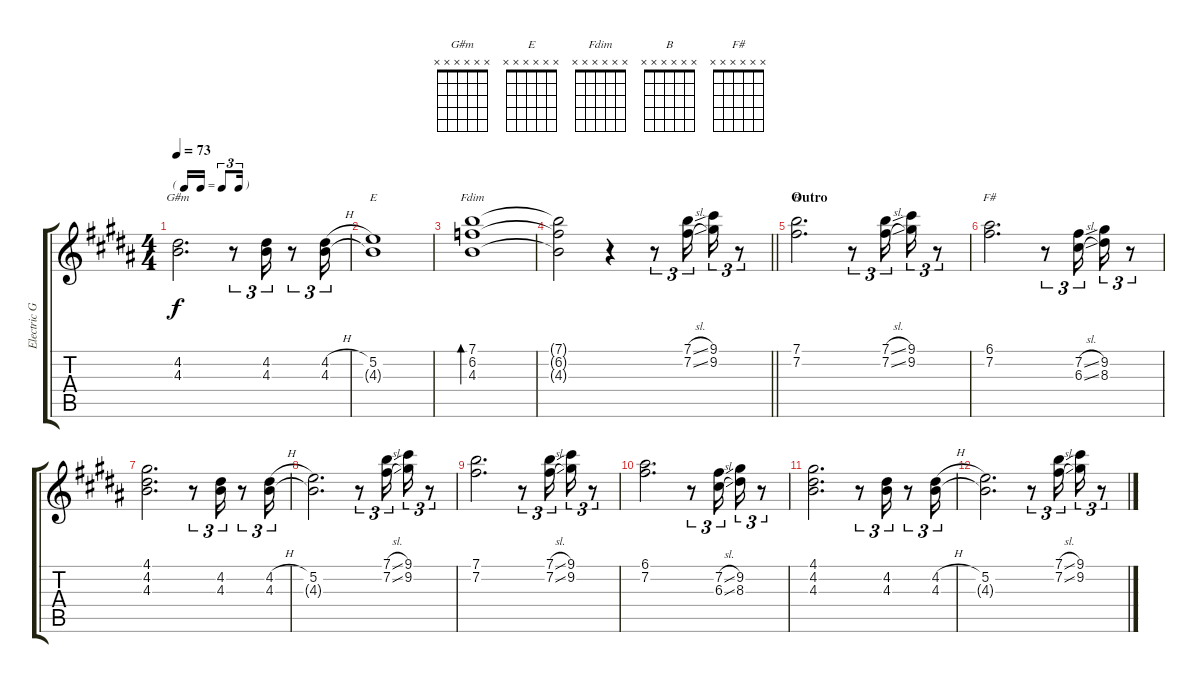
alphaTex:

\track ("Electric Guitar" "Electric G") {instrument electricguitarjazz}
\staff {score tabs}
\tuning (E4 B3 G3 D3 A2 E2) {hide}
\chord ("G#m" x x x x x x)
\chord ("E" x x x x x x)
\chord ("Fdim" x x x x x x)
\chord ("B" x x x x x x)
\chord ("F#" x x x x x x)
\ts (4 4)
\tf triplet16th
\tempo 73
\clef g2
\ks b
(4.2 4.3).2{d ch "G#m" dy f} r.8{tu (3 2)} (4.2 4.3).16{tu (3 2)} r.8{tu (3 2)} (4.2{h} 4.3).16{tu (3 2)} |
(5.2 4.3{t}).1{ch "E"} |
(7.1 6.2 4.3).1{bd 60 ch "Fdim"} |
\barLineRight lightlight
(7.1{t} 6.2{t} 4.3{t}).2 r.4 r.8{tu (3 2)} (7.1{sl} 7.2{sl}).16{tu (3 2)} (9.1 9.2).16{tu (3 2)} r.8{tu (3 2)} |
\section ("" "Outro")
(7.1 7.2).2{d ch "B"} r.8{tu (3 2)} (7.1{sl} 7.2{sl}).16{tu (3 2)} (9.1 9.2).16{tu (3 2)} r.8{tu (3 2)} |
(6.1 7.2).2{d ch "F#"} r.8{tu (3 2)} (7.2{sl} 6.3{sl}).16{tu (3 2)} (9.2 8.3).16{tu (3 2)} r.8{tu (3 2)} |
(4.1 4.2 4.3).2{d} r.8{tu (3 2)} (4.2 4.3).16{tu (3 2)} r.8{tu (3 2)} (4.2{h} 4.3).16{tu (3 2)} |
(5.2 4.3{t}).2{d} r.8{tu (3 2)} (7.1{sl} 7.2{sl}).16{tu (3 2)} (9.1 9.2).16{tu (3 2)} r.8{tu (3 2)} |
(7.1 7.2).2{d} r.8{tu (3 2)} (7.1{sl} 7.2{sl}).16{tu (3 2)} (9.1 9.2).16{tu (3 2)} r.8{tu (3 2)} |
(6.1 7.2).2{d} r.8{tu (3 2)} (7.2{sl} 6.3{sl}).16{tu (3 2)} (9.2 8.3).16{tu (3 2)} r.8{tu (3 2)} |
(4.1 4.2 4.3).2{d} r.8{tu (3 2)} (4.2 4.3).16{tu (3 2)} r.8{tu (3 2)} (4.2{h} 4.3).16{tu (3 2)} |
(5.2 4.3{t}).2{d} r.8{tu (3 2)} (7.1{sl} 7.2{sl}).16{tu (3 2)} (9.1 9.2).16{tu (3 2)} r.8{tu (3 2)}
